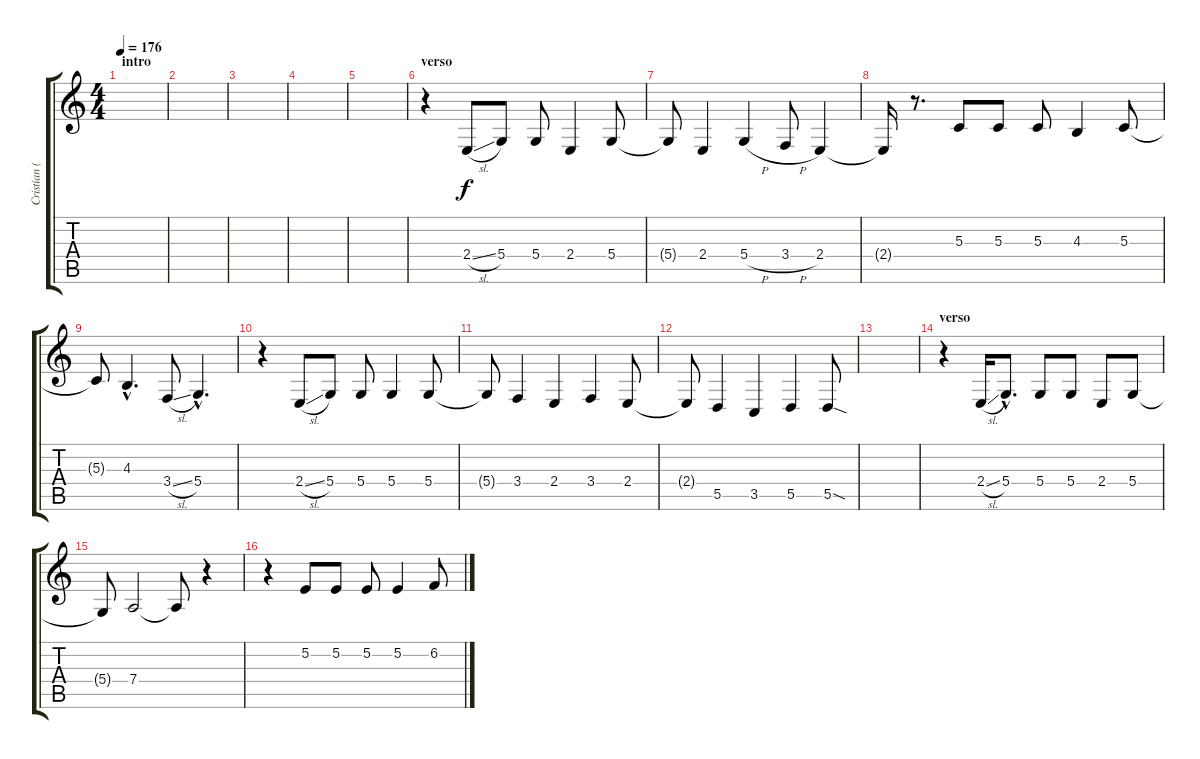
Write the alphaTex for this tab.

\track ("Cristian (voz)" "Cristian (") {instrument lead6voice}
\staff {score tabs}
\tuning (E4 B3 G3 D3 A2 E2) {hide}
\ts (4 4)
\section ("" "intro")
\tempo 176
\clef g2
\ks c
|
|
|
|
|
\section ("" "verso")
r.4 2.4{sl}.8 5.4.8 5.4.8 2.4.4 5.4.8 |
5.4{t}.8 2.4.4 5.4{h}.4 3.4{h}.8 2.4.4 |
2.4{t}.16 r.8{d} 5.3.8 5.3.8 5.3.8 4.3.4 5.3.8 |
5.3{t}.8 4.3{hac}.4{d} 3.4{sl}.8 5.4{hac}.4{d} |
r.4 2.4{sl}.8 5.4.8 5.4.8 5.4.4 5.4.8 |
5.4{t}.8 3.4.4 2.4.4 3.4.4 2.4.8 |
2.4{t}.8 5.5.4 3.5.4 5.5.4 5.5{sod}.8 |
|
\section ("" "verso")
r.4 2.4{sl}.16 5.4{hac}.8{d} 5.4.8 5.4.8 2.4.8 5.4.8 |
5.4{t}.8 7.4.2 7.4{t}.8 r.4 |
r.4 5.2.8 5.2.8 5.2.8 5.2.4 6.2.8
